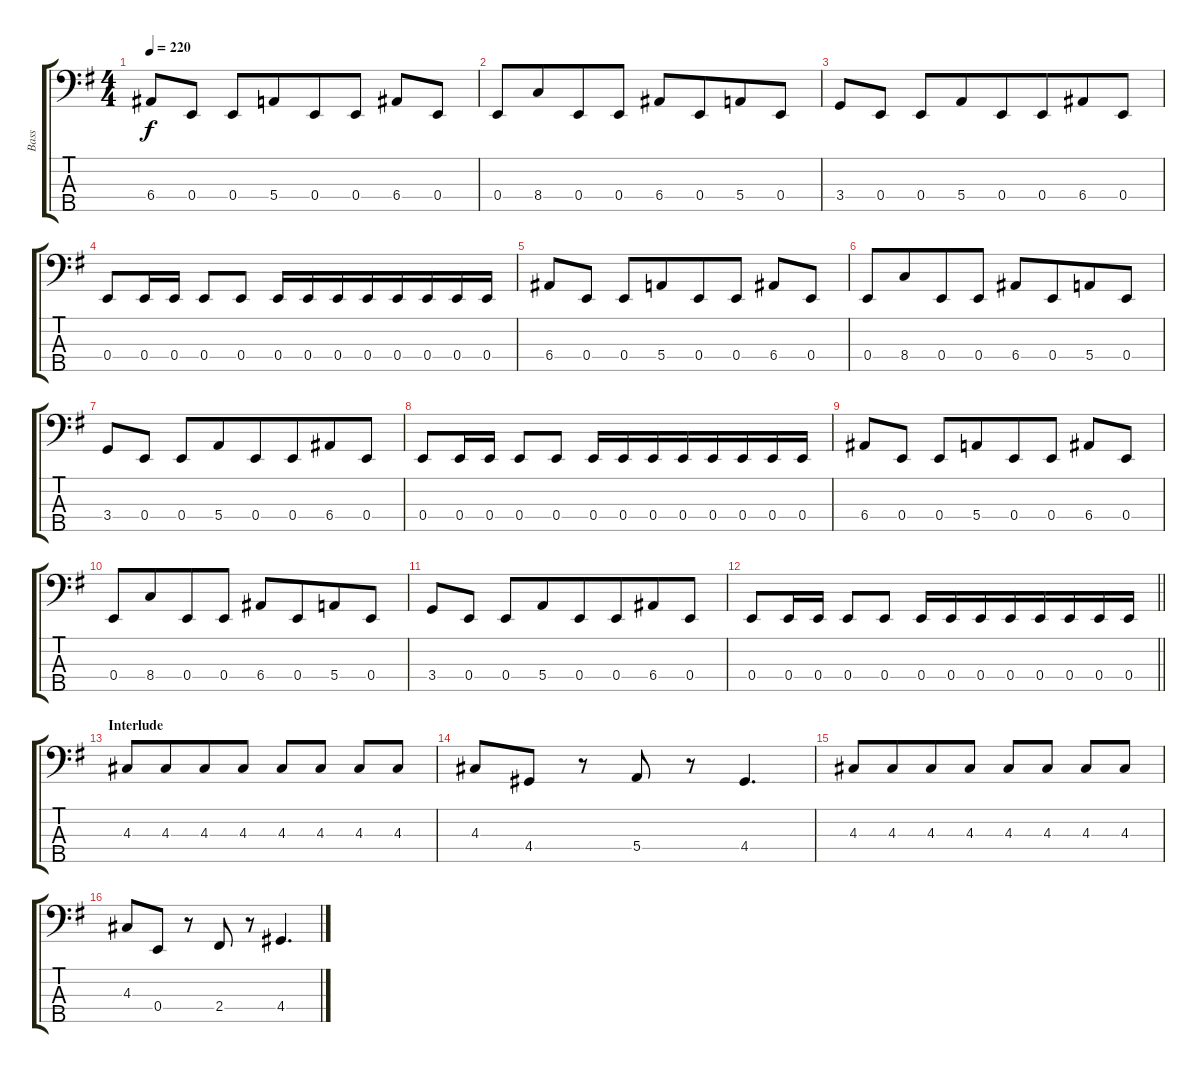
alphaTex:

\track ("Bass" "Bass") {instrument electricbasspick}
\staff {score tabs}
\tuning (G2 D2 A1 E1 B0) {hide}
\ts (4 4)
\tempo 220
\clef f4
\ks eminor
6.4.8{dy f} 0.4.8 0.4.8 5.4.8{beam merge} 0.4.8{beam merge} 0.4.8 6.4.8 0.4.8 |
0.4.8 8.4.8{beam merge} 0.4.8 0.4.8 6.4.8{beam merge} 0.4.8{beam merge} 5.4.8{beam merge} 0.4.8 |
3.4.8 0.4.8 0.4.8 5.4.8{beam merge} 0.4.8{beam merge} 0.4.8{beam merge} 6.4.8 0.4.8 |
0.4.8{beam merge} 0.4.16{beam merge} 0.4.16 0.4.8 0.4.8 0.4.16 0.4.16{beam merge} 0.4.16{beam merge} 0.4.16{beam merge} 0.4.16 0.4.16 0.4.16{beam merge} 0.4.16 |
6.4.8 0.4.8 0.4.8 5.4.8{beam merge} 0.4.8{beam merge} 0.4.8 6.4.8 0.4.8 |
0.4.8 8.4.8{beam merge} 0.4.8 0.4.8 6.4.8{beam merge} 0.4.8{beam merge} 5.4.8{beam merge} 0.4.8 |
3.4.8 0.4.8 0.4.8 5.4.8{beam merge} 0.4.8{beam merge} 0.4.8{beam merge} 6.4.8 0.4.8 |
0.4.8{beam merge} 0.4.16{beam merge} 0.4.16 0.4.8 0.4.8 0.4.16 0.4.16{beam merge} 0.4.16{beam merge} 0.4.16{beam merge} 0.4.16 0.4.16 0.4.16{beam merge} 0.4.16 |
6.4.8 0.4.8 0.4.8 5.4.8{beam merge} 0.4.8{beam merge} 0.4.8 6.4.8 0.4.8 |
0.4.8 8.4.8{beam merge} 0.4.8 0.4.8 6.4.8{beam merge} 0.4.8{beam merge} 5.4.8{beam merge} 0.4.8 |
3.4.8 0.4.8 0.4.8 5.4.8{beam merge} 0.4.8{beam merge} 0.4.8{beam merge} 6.4.8 0.4.8 |
\barLineRight lightlight
0.4.8{beam merge} 0.4.16{beam merge} 0.4.16 0.4.8 0.4.8 0.4.16 0.4.16{beam merge} 0.4.16{beam merge} 0.4.16{beam merge} 0.4.16 0.4.16 0.4.16{beam merge} 0.4.16 |
\section ("" "Interlude")
4.3.8{beam merge} 4.3.8{beam merge} 4.3.8 4.3.8 4.3.8 4.3.8 4.3.8 4.3.8 |
4.3.8 4.4.8 r.8{beam merge} 5.4.8 r.8 4.4.4{d} |
4.3.8{beam merge} 4.3.8{beam merge} 4.3.8 4.3.8 4.3.8 4.3.8 4.3.8 4.3.8 |
4.3.8 0.4.8 r.8{beam merge} 2.4.8 r.8 4.4.4{d}
